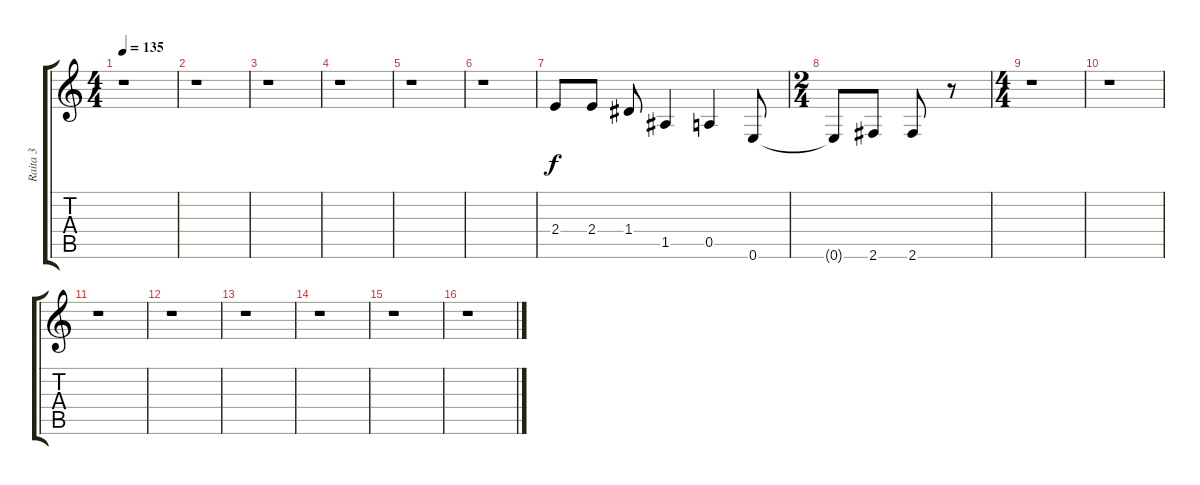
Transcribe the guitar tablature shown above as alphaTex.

\track ("Raita 3" "Raita 3") {instrument distortionguitar}
\staff {score tabs}
\tuning (E4 B3 G3 D3 A2 E2) {hide}
\ts (4 4)
\tempo 135
\clef g2
\ks c
r.1{dy f} |
r.1 |
r.1 |
r.1 |
r.1 |
r.1 |
2.4.8 2.4.8 1.4.8 1.5.4 0.5.4 0.6.8 |
\ts (2 4)
0.6{t}.8 2.6.8 2.6.8 r.8 |
\ts (4 4)
r.1 |
r.1 |
r.1 |
r.1 |
r.1 |
r.1 |
r.1 |
r.1
